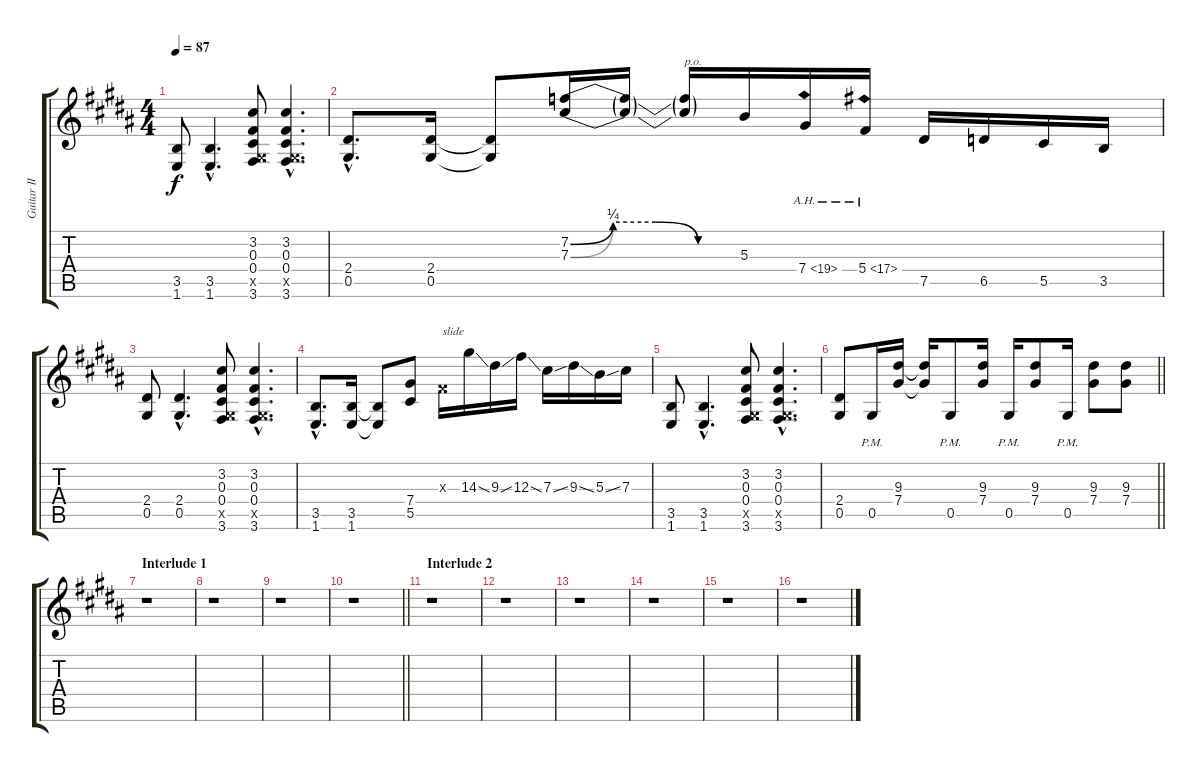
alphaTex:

\track ("Guitar II" "Guitar II") {instrument distortionguitar}
\staff {score tabs}
\tuning (Eb4 Bb3 Gb3 Db3 Ab2 Eb2) {hide}
\ts (4 4)
\tempo 87
\clef g2
\ks b
(3.5 1.6).8{dy f} (3.5{hac} 1.6{hac}).4{d} (3.2 0.3 0.4 0.5{x} 3.6).8 (3.2{hac} 0.3{hac} 0.4{hac} 0.5{hac x} 3.6{hac}).4{d} |
(2.4{hac} 0.5{hac}).8{d} (2.4 0.5).16 (2.4{t} 0.5{t}).8 (7.2{be (custom 0 0 15 1 30 1 45 0 60 0)} 7.3{be (custom 0 0 15 1 30 1 45 0 60 0)}).16 (7.2{t} 7.3{t}).16 (7.2{t} 7.3{t}).16{txt "p.o."} 5.3.16 7.4{ah 12}.16 5.4{ah 12}.16 7.5.16 6.5.16 5.5.16 3.5.16 |
(2.4 0.5).8 (2.4{hac} 0.5{hac}).4{d} (3.2 0.3 0.4 0.5{x} 3.6).8 (3.2{hac} 0.3{hac} 0.4{hac} 0.5{hac x} 3.6{hac}).4{d} |
(3.5{hac} 1.6{hac}).8{d} (3.5 1.6).16 (3.5{t} 1.6{t}).8 (7.4 5.5).8 0.3{x}.16{txt "slide"} 14.3{ss}.16 9.3{ss}.16 12.3{ss}.16 7.3{ss}.16 9.3{ss}.16 5.3{ss}.16 7.3.16 |
(3.5 1.6).8 (3.5{hac} 1.6{hac}).4{d} (3.2 0.3 0.4 0.5{x} 3.6).8 (3.2{hac} 0.3{hac} 0.4{hac} 0.5{hac x} 3.6{hac}).4{d} |
\barLineRight lightlight
(2.4 0.5).8 0.5{pm}.16 (9.3 7.4).16 (9.3{t} 7.4{t}).16 0.5{pm}.8 (9.3 7.4).16 0.5{pm}.16 (9.3 7.4).8 0.5{pm}.16 (9.3 7.4).8 (9.3 7.4).8 |
\section ("" "Interlude 1")
r.1 |
r.1 |
r.1 |
\barLineRight lightlight
r.1 |
\section ("" "Interlude 2")
r.1 |
r.1 |
r.1 |
r.1 |
r.1 |
r.1
